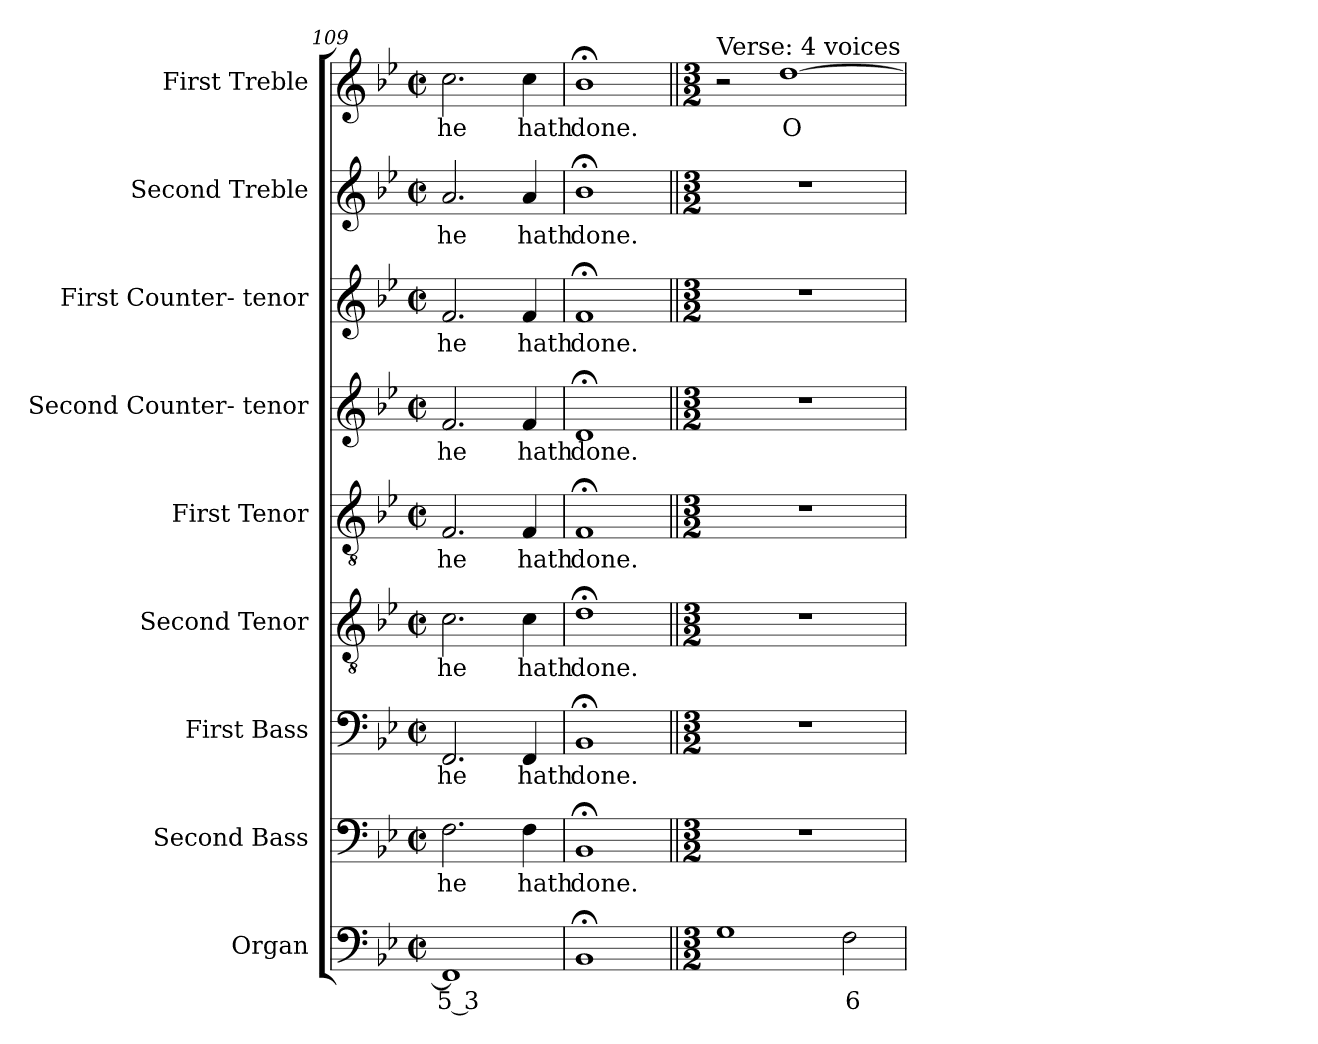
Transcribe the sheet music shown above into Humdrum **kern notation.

**kern	**text	**kern	**text	**kern	**text	**kern	**text	**kern	**text	**kern	**text	**kern	**text	**kern	**text	**kern	**text
*part9	*part9	*part8	*part8	*part7	*part7	*part6	*part6	*part5	*part5	*part4	*part4	*part3	*part3	*part2	*part2	*part1	*part1
*staff9	*staff9	*staff8	*staff8	*staff7	*staff7	*staff6	*staff6	*staff5	*staff5	*staff4	*staff4	*staff3	*staff3	*staff2	*staff2	*staff1	*staff1
*I"Organ	*	*I"Second Bass	*	*I"First Bass	*	*I"Second Tenor	*	*I"First Tenor	*	*I"Second Counter- tenor	*	*I"First Counter- tenor	*	*I"Second Treble	*	*I"First Treble	*
*I'Org.	*	*I'B2.	*	*I'B1.	*	*I'T2.	*	*I'T1.	*	*	*	*	*	*I'S2.	*	*	*
*clefF4	*	*clefF4	*	*clefF4	*	*clefGv2	*	*clefGv2	*	*clefG2	*	*clefG2	*	*clefG2	*	*clefG2	*
*	*	*	*	*	*	*ITrd7c12	*	*ITrd7c12	*	*	*	*	*	*	*	*	*
*k[b-e-]	*	*k[b-e-]	*	*k[b-e-]	*	*k[b-e-]	*	*k[b-e-]	*	*k[b-e-]	*	*k[b-e-]	*	*k[b-e-]	*	*k[b-e-]	*
*B-:	*	*B-:	*	*B-:	*	*B-:	*	*B-:	*	*B-:	*	*B-:	*	*B-:	*	*B-:	*
*M2/2	*	*M2/2	*	*M2/2	*	*M2/2	*	*M2/2	*	*M2/2	*	*M2/2	*	*M2/2	*	*M2/2	*
*met(c|)	*	*met(c|)	*	*met(c|)	*	*met(c|)	*	*met(c|)	*	*met(c|)	*	*met(c|)	*	*met(c|)	*	*met(c|)	*
=109	=109	=109	=109	=109	=109	=109	=109	=109	=109	=109	=109	=109	=109	=109	=109	=109	=109
!	!LO:LY:b:color=#000000	!	!	!	!	!	!	!	!	!	!	!	!	!	!	!	!
!	!	!	!LO:LY:b:color=#000000	!	!	!	!	!	!	!	!	!	!	!	!	!	!
!	!	!	!	!	!LO:LY:b:color=#000000	!	!	!	!	!	!	!	!	!	!	!	!
!	!	!	!	!	!	!	!LO:LY:b:color=#000000	!	!	!	!	!	!	!	!	!	!
!	!	!	!	!	!	!	!	!	!LO:LY:b:color=#000000	!	!	!	!	!	!	!	!
!	!	!	!	!	!	!	!	!	!	!	!LO:LY:b:color=#000000	!	!	!	!	!	!
!	!	!	!	!	!	!	!	!	!	!	!	!	!LO:LY:b:color=#000000	!	!	!	!
!	!	!	!	!	!	!	!	!	!	!	!	!	!	!	!LO:LY:b:color=#000000	!	!
!	!	!	!	!	!	!	!	!	!	!	!	!	!	!	!	!	!LO:LY:b:color=#000000
1FFi]	5 3	2.Fi\	he	2.FFi/	he	2.Ci\	he	2.FFi/	he	2.fi/	he	2.fi/	he	2.ai/	he	2.cci\	he
!	!	!	!LO:LY:b:color=#000000	!	!	!	!	!	!	!	!	!	!	!	!	!	!
!	!	!	!	!	!LO:LY:b:color=#000000	!	!	!	!	!	!	!	!	!	!	!	!
!	!	!	!	!	!	!	!LO:LY:b:color=#000000	!	!	!	!	!	!	!	!	!	!
!	!	!	!	!	!	!	!	!	!LO:LY:b:color=#000000	!	!	!	!	!	!	!	!
!	!	!	!	!	!	!	!	!	!	!	!LO:LY:b:color=#000000	!	!	!	!	!	!
!	!	!	!	!	!	!	!	!	!	!	!	!	!LO:LY:b:color=#000000	!	!	!	!
!	!	!	!	!	!	!	!	!	!	!	!	!	!	!	!LO:LY:b:color=#000000	!	!
!	!	!	!	!	!	!	!	!	!	!	!	!	!	!	!	!	!LO:LY:b:color=#000000
.	.	4Fi\	hath	4FFi/	hath	4Ci\	hath	4FFi/	hath	4fi/	hath	4fi/	hath	4ai/	hath	4cci\	hath
=110	=110	=110	=110	=110	=110	=110	=110	=110	=110	=110	=110	=110	=110	=110	=110	=110	=110
!	!	!	!LO:LY:b:color=#000000	!	!	!	!	!	!	!	!	!	!	!	!	!	!
!	!	!	!	!	!LO:LY:b:color=#000000	!	!	!	!	!	!	!	!	!	!	!	!
!	!	!	!	!	!	!	!LO:LY:b:color=#000000	!	!	!	!	!	!	!	!	!	!
!	!	!	!	!	!	!	!	!	!LO:LY:b:color=#000000	!	!	!	!	!	!	!	!
!	!	!	!	!	!	!	!	!	!	!	!LO:LY:b:color=#000000	!	!	!	!	!	!
!	!	!	!	!	!	!	!	!	!	!	!	!	!LO:LY:b:color=#000000	!	!	!	!
!	!	!	!	!	!	!	!	!	!	!	!	!	!	!	!LO:LY:b:color=#000000	!	!
!	!	!	!	!	!	!	!	!	!	!	!	!	!	!	!	!	!LO:LY:b:color=#000000
1BB-;i	.	1BB-;i	done.	1BB-;i	done.	1D;i	done.	1FF;i	done.	1d;i	done.	1f;i	done.	1b-;i	done.	1b-;i	done.
!!LO:PB:g=z
=111||	=111||	=111||	=111||	=111||	=111||	=111||	=111||	=111||	=111||	=111||	=111||	=111||	=111||	=111||	=111||	=111||	=111||
*M3/2	*	*M3/2	*	*M3/2	*	*M3/2	*	*M3/2	*	*M3/2	*	*M3/2	*	*M3/2	*	*M3/2	*
!	!	!	!	!	!	!	!	!	!	!	!	!	!	!	!	!LO:TX:a:t=Verse&colon; 4 voices	!
!	!	!LO:N:vis=1	!	!LO:N:vis=1	!	!LO:N:vis=1	!	!LO:N:vis=1	!	!LO:N:vis=1	!	!LO:N:vis=1	!	!LO:N:vis=1	!	!	!
1Gi	.	1.r	.	1.r	.	1.r	.	1.r	.	1.r	.	1.r	.	1.r	.	2r	.
!	!	!	!	!	!	!	!	!	!	!	!	!	!	!	!	!	!LO:LY:b:color=#000000
.	.	.	.	.	.	.	.	.	.	.	.	.	.	.	.	[1ddi	O
!	!LO:LY:b:color=#000000	!	!	!	!	!	!	!	!	!	!	!	!	!	!	!	!
2Fi\	6	.	.	.	.	.	.	.	.	.	.	.	.	.	.	.	.
=	=	=	=	=	=	=	=	=	=	=	=	=	=	=	=	=	=
*-	*-	*-	*-	*-	*-	*-	*-	*-	*-	*-	*-	*-	*-	*-	*-	*-	*-
